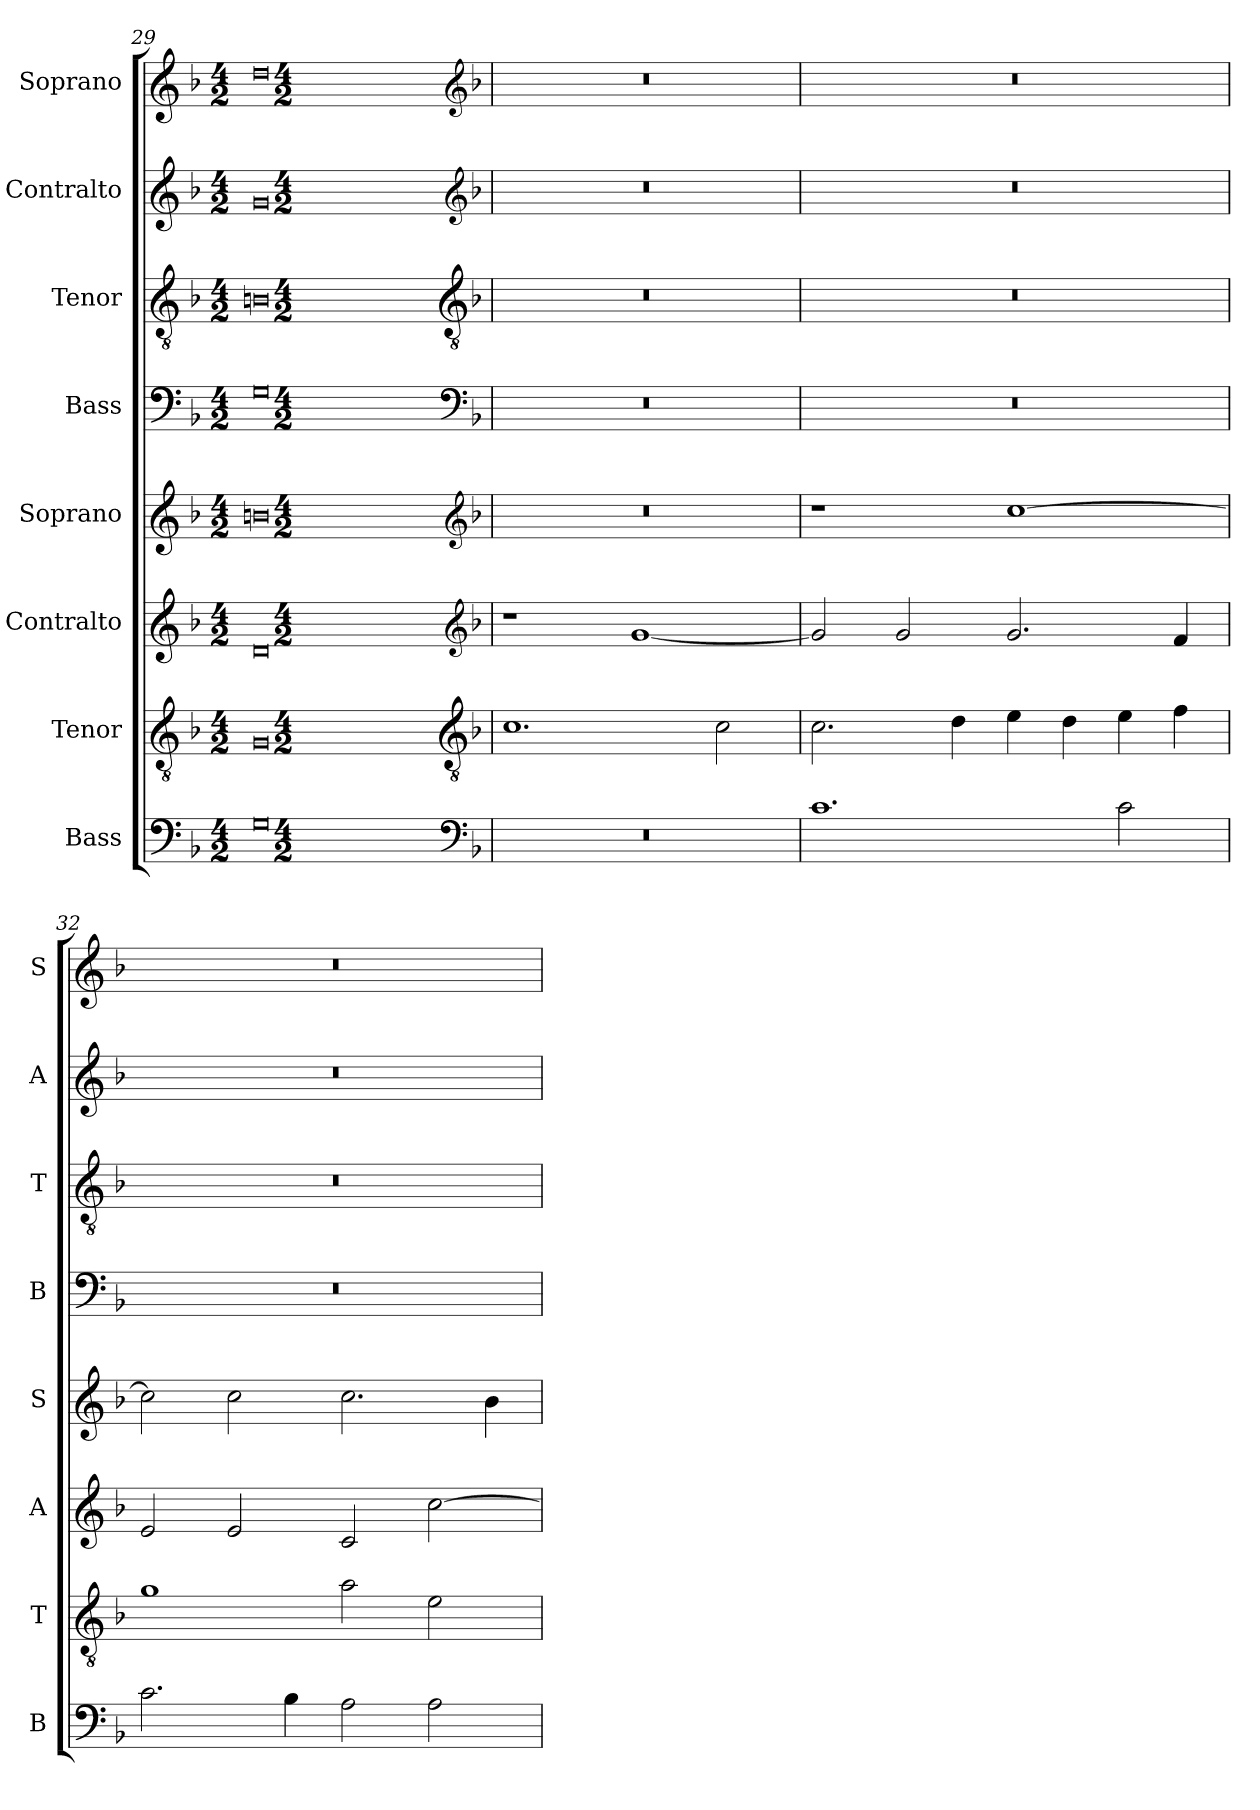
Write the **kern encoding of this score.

**kern	**kern	**kern	**kern	**kern	**kern	**kern	**kern
*part8	*part7	*part6	*part5	*part4	*part3	*part2	*part1
*staff8	*staff7	*staff6	*staff5	*staff4	*staff3	*staff2	*staff1
*I"Bass	*I"Tenor	*I"Contralto	*I"Soprano	*I"Bass	*I"Tenor	*I"Contralto	*I"Soprano
*I'B	*I'T	*I'A	*I'S	*I'B	*I'T	*I'A	*I'S
*clefF4	*clefGv2	*clefG2	*clefG2	*clefF4	*clefGv2	*clefG2	*clefG2
*k[b-]	*k[b-]	*k[b-]	*k[b-]	*k[b-]	*k[b-]	*k[b-]	*k[b-]
*G:dor	*G:dor	*G:dor	*G:dor	*G:dor	*G:dor	*G:dor	*G:dor
*M4/2	*M4/2	*M4/2	*M4/2	*M4/2	*M4/2	*M4/2	*M4/2
=29	=29	=29	=29	=29	=29	=29	=29
0G	0G	0d	0bn	0G	0Bn	0g	0dd
*clefF4	*clefGv2	*clefG2	*clefG2	*clefF4	*clefGv2	*clefG2	*clefG2
*k[b-]	*k[b-]	*k[b-]	*k[b-]	*k[b-]	*k[b-]	*k[b-]	*k[b-]
*G:dor	*G:dor	*G:dor	*G:dor	*G:dor	*G:dor	*G:dor	*G:dor
*M4/2	*M4/2	*M4/2	*M4/2	*M4/2	*M4/2	*M4/2	*M4/2
=30	=30	=30	=30	=30	=30	=30	=30
0r	1.c	1r	0r	0r	0r	0r	0r
.	.	[1g	.	.	.	.	.
.	2c	.	.	.	.	.	.
=31	=31	=31	=31	=31	=31	=31	=31
1.c	2.c	2g]	1r	0r	0r	0r	0r
.	.	2g	.	.	.	.	.
.	4d	.	.	.	.	.	.
.	4e	2.g	[1cc	.	.	.	.
.	4d	.	.	.	.	.	.
2c	4e	.	.	.	.	.	.
.	4f	4f	.	.	.	.	.
=32	=32	=32	=32	=32	=32	=32	=32
2.c	1g	2e	2cc]	0r	0r	0r	0r
.	.	2e	2cc	.	.	.	.
4B-	.	.	.	.	.	.	.
2A	2a	2c	2.cc	.	.	.	.
2A	2e	[2cc	.	.	.	.	.
.	.	.	4b-	.	.	.	.
=	=	=	=	=	=	=	=
*-	*-	*-	*-	*-	*-	*-	*-
